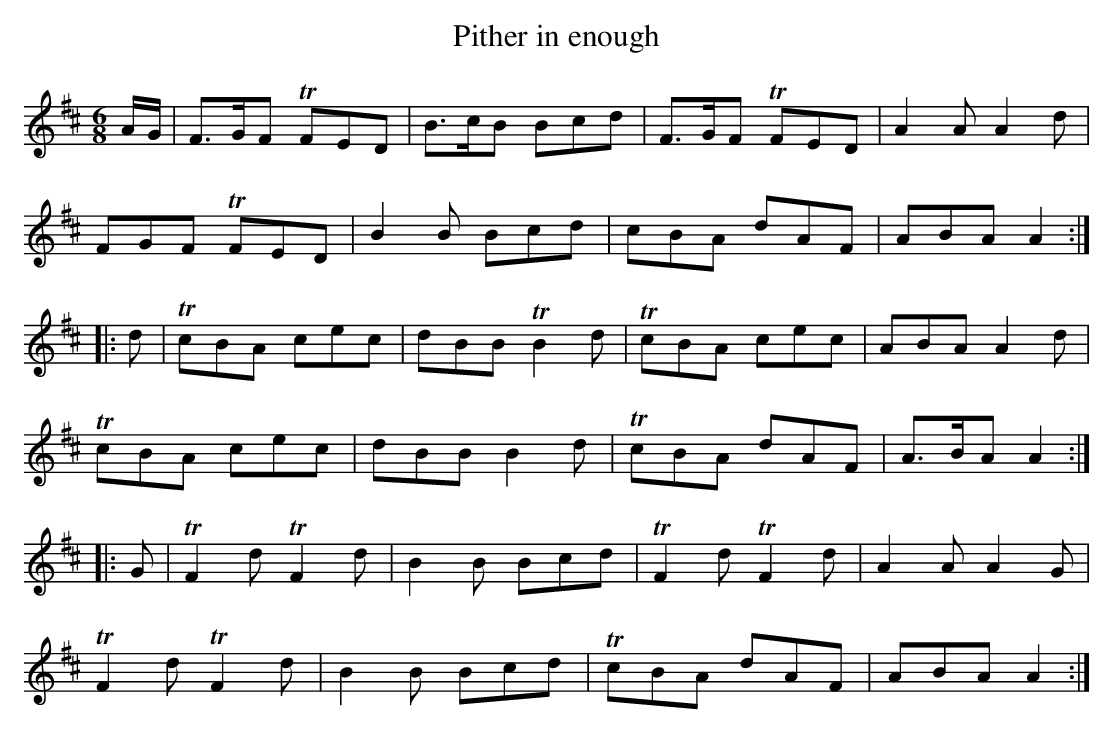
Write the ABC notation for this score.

X:1
T:Pither in enough
M:6/8
L:1/8
K:D
A/G/|F>GF TFED|B>cB Bcd|F>GF TFED|A2A A2d|
FGF TFED|B2B Bcd|cBA dAF|ABA A2:|
|:d|TcBA cec|dBB TB2d|TcBA cec|ABA A2d|
TcBA cec|dBB B2d|TcBA dAF|A>BA A2:|
|:G|TF2d TF2d|B2B Bcd|TF2d TF2d|A2A A2G|
TF2d TF2d|B2B Bcd|TcBA dAF|ABA A2:|]
